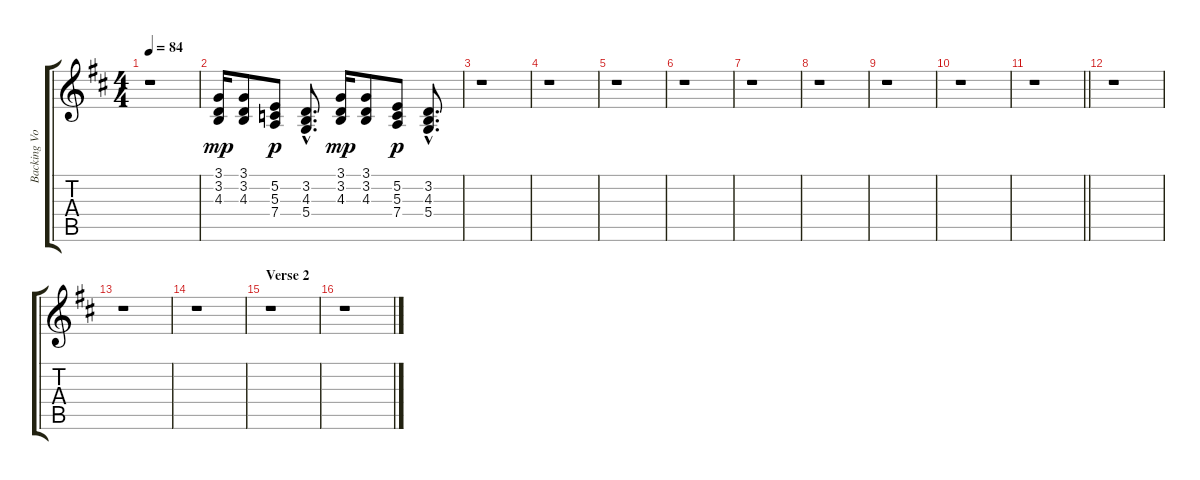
\track ("Backing Vocals" "Backing Vo") {instrument brasssection}
\staff {score tabs}
\tuning (E4 B3 G3 D3 A2 E2) {hide}
\ts (4 4)
\tempo 84
\clef g2
\ks d
r.1{dy p} |
(3.1 3.2 4.3).16{dy mp} (3.1 3.2 4.3).8 (5.2 5.3 7.4).8{dy p} (3.2{hac} 4.3{hac} 5.4{hac}).8{d} (3.1 3.2 4.3).16{dy mp} (3.1 3.2 4.3).8 (5.2 5.3 7.4).8{dy p} (3.2{hac} 4.3{hac} 5.4{hac}).8{d} |
r.1 |
r.1 |
r.1 |
r.1 |
r.1 |
r.1 |
r.1 |
r.1 |
\barLineRight lightlight
r.1 |
r.1 |
r.1 |
r.1 |
\section ("" "Verse 2")
r.1 |
r.1
